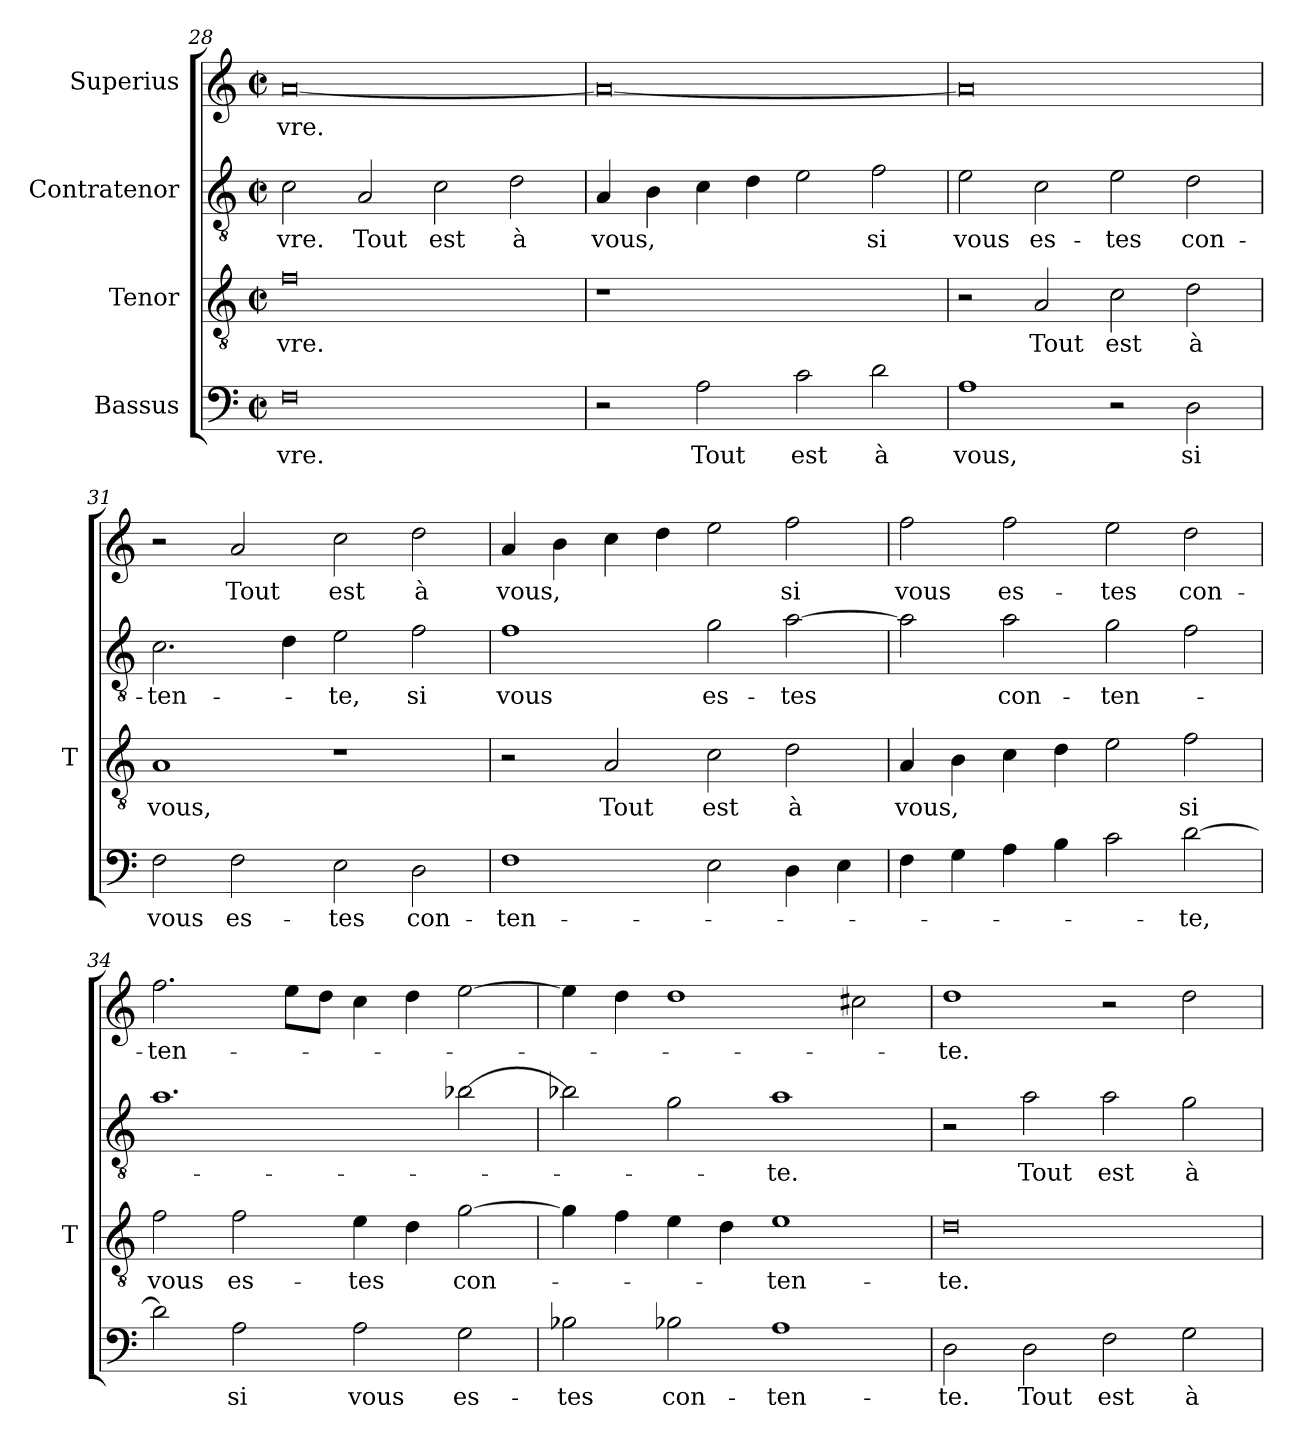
**kern	**text	**kern	**text	**kern	**text	**kern	**text
*part4	*part4	*part3	*part3	*part2	*part2	*part1	*part1
*staff4	*staff4	*staff3	*staff3	*staff2	*staff2	*staff1	*staff1
*I"Bassus	*	*I"Tenor	*	*I"Contratenor	*	*I"Superius	*
*	*	*I'T	*	*	*	*	*
*clefF4	*	*clefGv2	*	*clefGv2	*	*clefG2	*
*k[]	*	*k[]	*	*k[]	*	*k[]	*
*C:	*	*C:	*	*C:	*	*C:	*
*M2/2	*	*M2/2	*	*M2/2	*	*M2/2	*
*met(c|)	*	*met(c|)	*	*met(c|)	*	*met(c|)	*
=28	=28	=28	=28	=28	=28	=28	=28
0F	-vre.	0f	-vre.	2c	-vre.	[0a	-vre.
.	.	.	.	2A	-Tout	.	.
.	.	.	.	2c	-est	.	.
.	.	.	.	2d	-à	.	.
=29	=29	=29	=29	=29	=29	=29	=29
2r	.	1r	.	4A	-vous,	0a_	.
.	.	.	.	4B	.	.	.
2A	-Tout	.	.	4c	.	.	.
.	.	.	.	4d	.	.	.
2c	-est	1ryy	.	2e	.	.	.
2d	-à	.	.	2f	-si	.	.
!!LO:PB:g=z
=30	=30	=30	=30	=30	=30	=30	=30
1A	-vous,	2r	.	2e	-vous	0a]	.
.	.	2A	-Tout	2c	es-	.	.
2r	.	2c	-est	2e	-tes	.	.
2D	-si	2d	-à	2d	con-	.	.
=31	=31	=31	=31	=31	=31	=31	=31
2F	-vous	1A	-vous,	2.c	ten-	2r	.
2F	es-	.	.	.	.	2a	-Tout
.	.	.	.	4d	.	.	.
2E	-tes	1r	.	2e	-te,	2cc	-est
2D	con-	.	.	2f	-si	2dd	-à
=32	=32	=32	=32	=32	=32	=32	=32
1F	ten-	2r	.	1f	-vous	4a	-vous,
.	.	.	.	.	.	4b	.
.	.	2A	-Tout	.	.	4cc	.
.	.	.	.	.	.	4dd	.
2E	.	2c	-est	2g	es-	2ee	.
4D	.	2d	-à	[2a	-tes	2ff	-si
4E	.	.	.	.	.	.	.
=33	=33	=33	=33	=33	=33	=33	=33
4F	.	4A	-vous,	2a]	.	2ff	-vous
4G	.	4B	.	.	.	.	.
4A	.	4c	.	2a	con-	2ff	es-
4B	.	4d	.	.	.	.	.
2c	.	2e	.	2g	ten-	2ee	-tes
[2d	-te,	2f	-si	2f	.	2dd	con-
=34	=34	=34	=34	=34	=34	=34	=34
2d]	.	2f	-vous	1.a	.	2.ff	ten-
2A	-si	2f	es-	.	.	.	.
.	.	.	.	.	.	8eeL	.
.	.	.	.	.	.	8ddJ	.
2A	-vous	4e	-tes	.	.	4cc	.
.	.	4d	.	.	.	4dd	.
2G	es-	[2g	con-	[2b-X	.	[2ee	.
!!LO:LB:g=z
=35	=35	=35	=35	=35	=35	=35	=35
2B-X	-tes	4g]	.	2b-X]	.	4ee]	.
.	.	4f	.	.	.	4dd	.
2B-X	con-	4e	.	2g	.	1dd	.
.	.	4d	.	.	.	.	.
1A	ten-	1e	ten-	1a	-te.	.	.
.	.	.	.	.	.	2cc#X	.
=36	=36	=36	=36	=36	=36	=36	=36
2D	-te.	0d	-te.	2r	.	1dd	-te.
2D	-Tout	.	.	2a	-Tout	.	.
2F	-est	.	.	2a	-est	2r	.
2G	-à	.	.	2g	-à	2dd	-
=	=	=	=	=	=	=	=
*-	*-	*-	*-	*-	*-	*-	*-
